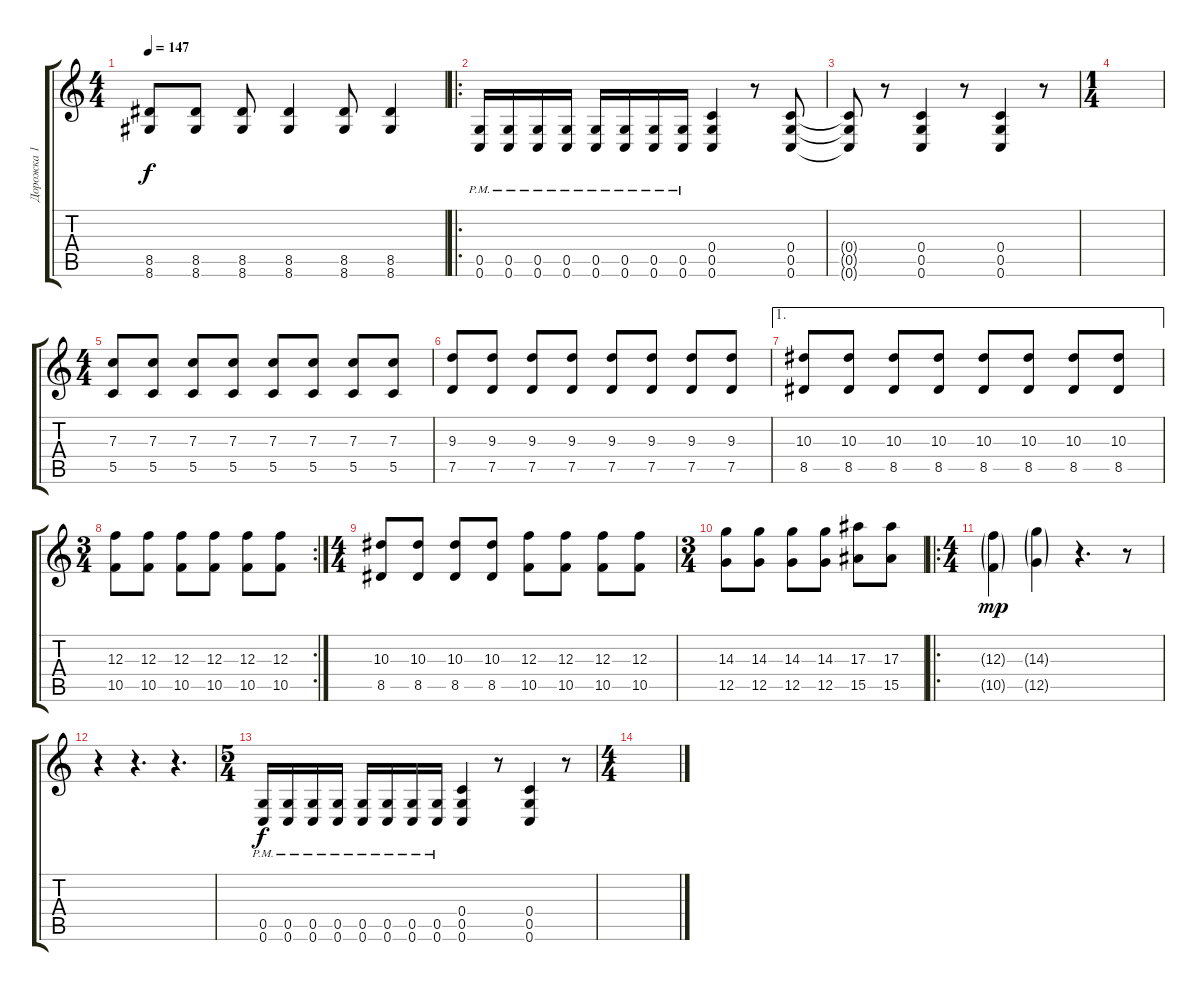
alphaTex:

\track ("Дорожка 1" "Дорожка 1") {instrument overdrivenguitar}
\staff {score tabs}
\tuning (D4 A3 F3 C3 G2 C2) {hide}
\ts (4 4)
\tempo 147
\clef g2
\ks c
(8.5{t} 8.6{t}).8{dy f} (8.5 8.6).8 (8.5 8.6).8 (8.5 8.6).4 (8.5 8.6).8 (8.5 8.6).4 |
\ro
(0.5{pm} 0.6{pm}).16 (0.5{pm} 0.6{pm}).16 (0.5{pm} 0.6{pm}).16 (0.5{pm} 0.6{pm}).16 (0.5{pm} 0.6{pm}).16 (0.5{pm} 0.6{pm}).16 (0.5{pm} 0.6{pm}).16 (0.5{pm} 0.6{pm}).16 (0.4 0.5 0.6).4 r.8 (0.4 0.5 0.6).8 |
(0.4{t} 0.5{t} 0.6{t}).8 r.8 (0.4 0.5 0.6).4 r.8 (0.4 0.5 0.6).4 r.8 |
\ts (1 4)
|
\ts (4 4)
(7.3 5.5).8 (7.3 5.5).8 (7.3 5.5).8 (7.3 5.5).8 (7.3 5.5).8 (7.3 5.5).8 (7.3 5.5).8 (7.3 5.5).8 |
(9.3 7.5).8 (9.3 7.5).8 (9.3 7.5).8 (9.3 7.5).8 (9.3 7.5).8 (9.3 7.5).8 (9.3 7.5).8 (9.3 7.5).8 |
\ae 1
(10.3 8.5).8 (10.3 8.5).8 (10.3 8.5).8 (10.3 8.5).8 (10.3 8.5).8 (10.3 8.5).8 (10.3 8.5).8 (10.3 8.5).8 |
\rc 2
\ts (3 4)
(12.3 10.5).8 (12.3 10.5).8 (12.3 10.5).8 (12.3 10.5).8 (12.3 10.5).8 (12.3 10.5).8 |
\ts (4 4)
(10.3 8.5).8 (10.3 8.5).8 (10.3 8.5).8 (10.3 8.5).8 (12.3 10.5).8 (12.3 10.5).8 (12.3 10.5).8 (12.3 10.5).8 |
\ts (3 4)
(14.3 12.5).8 (14.3 12.5).8 (14.3 12.5).8 (14.3 12.5).8 (17.3 15.5).8 (17.3 15.5).8 |
\ro
\ts (4 4)
(12.3{g} 10.5{g}).4{dy mp} (14.3{g} 12.5{g}).4 r.4{d} r.8 |
r.4 r.4{d} r.4{d} |
\ts (5 4)
(0.5{pm} 0.6{pm}).16{dy f} (0.5{pm} 0.6{pm}).16 (0.5{pm} 0.6{pm}).16 (0.5{pm} 0.6{pm}).16 (0.5{pm} 0.6{pm}).16 (0.5{pm} 0.6{pm}).16 (0.5{pm} 0.6{pm}).16 (0.5{pm} 0.6{pm}).16 (0.4 0.5 0.6).4 r.8 (0.4 0.5 0.6).4 r.8 |
\ts (4 4)
